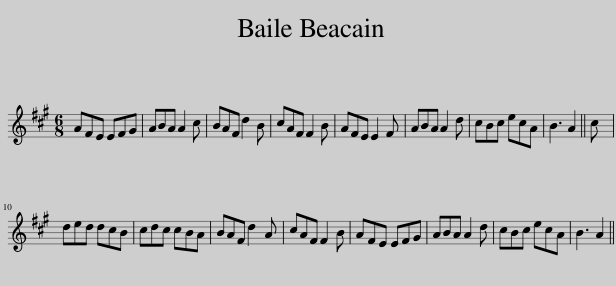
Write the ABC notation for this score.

X:1
L:1/8
M:6/8
I:linebreak $
K:A
V:1 treble
V:1
 AFE EFG | ABA A2 c | BAF d2 B | cAF F2 B | AFE E2 F | %5
 ABA A2 d | cBc ecA | B3 A2 || c |$ ded dcB | %10
 cdc cBA | BAF d2 A | cAF F2 B | AFE EFG | ABA A2 d | %15
 cBc ecA | B3 A2 || %17
